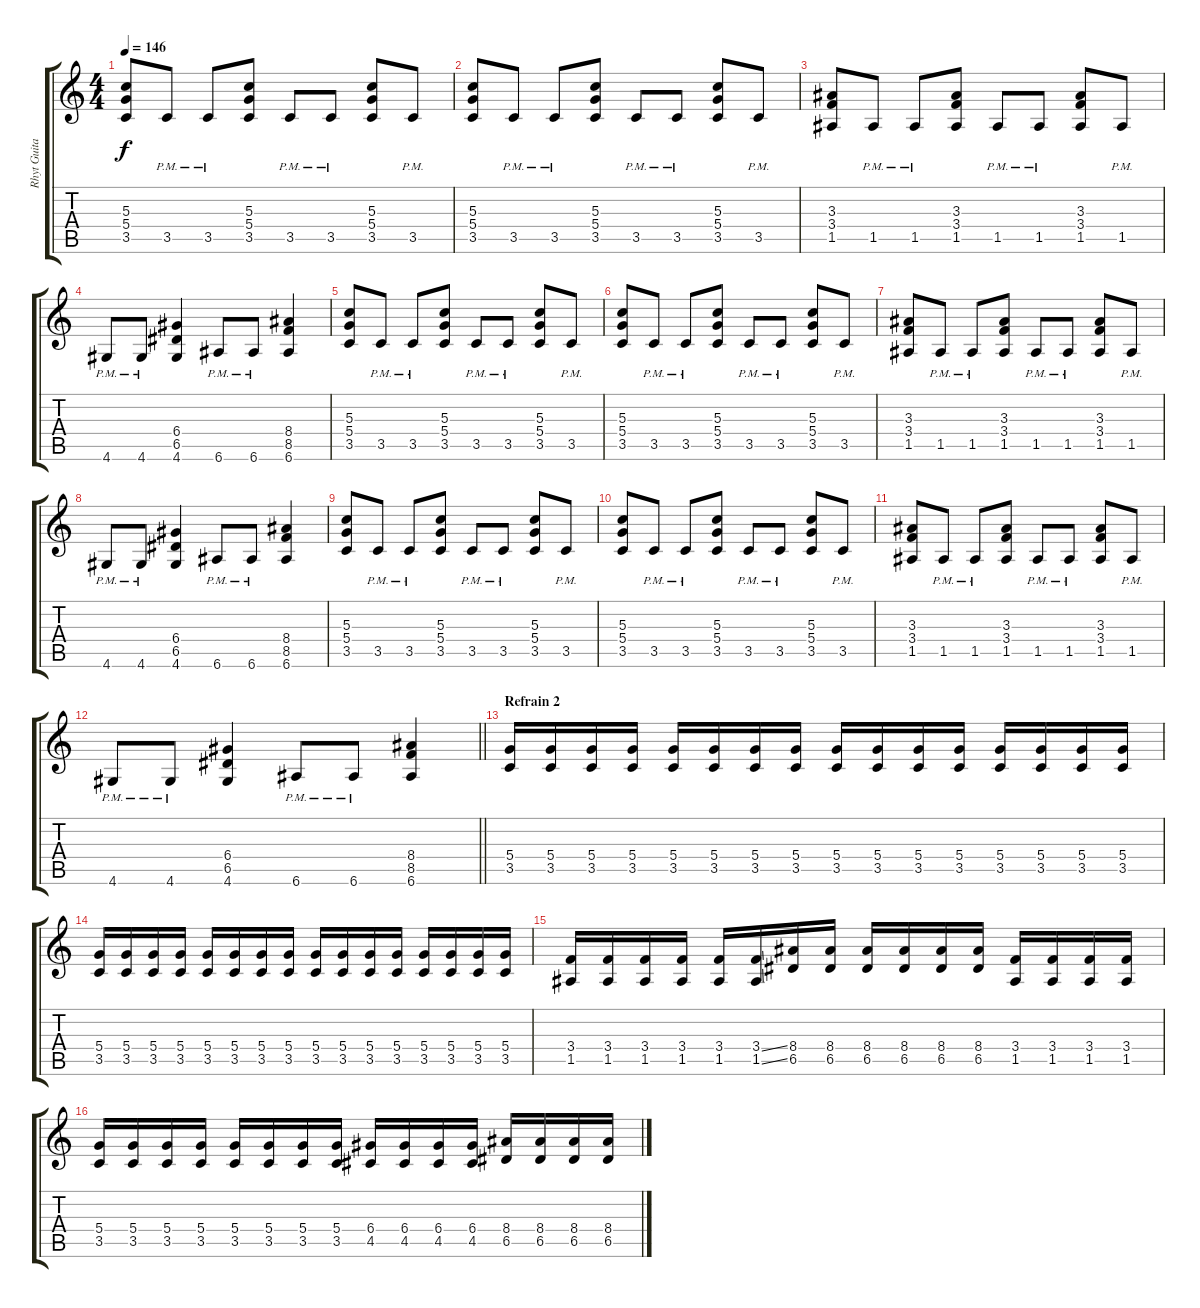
\track ("Rhyt Guitar" "Rhyt Guita") {instrument distortionguitar}
\staff {score tabs}
\tuning (E4 B3 G3 D3 A2 E2) {hide}
\ts (4 4)
\tempo 146
\clef g2
\ks c
(5.3 5.4 3.5).8{dy f} 3.5{pm}.8 3.5{pm}.8 (5.3 5.4 3.5).8 3.5{pm}.8 3.5{pm}.8 (5.3 5.4 3.5).8 3.5{pm}.8 |
(5.3 5.4 3.5).8 3.5{pm}.8 3.5{pm}.8 (5.3 5.4 3.5).8 3.5{pm}.8 3.5{pm}.8 (5.3 5.4 3.5).8 3.5{pm}.8 |
(3.3 3.4 1.5).8 1.5{pm}.8 1.5{pm}.8 (3.3 3.4 1.5).8 1.5{pm}.8 1.5{pm}.8 (3.3 3.4 1.5).8 1.5{pm}.8 |
4.6{pm}.8 4.6{pm}.8 (6.4 6.5 4.6).4 6.6{pm}.8 6.6{pm}.8 (8.4 8.5 6.6).4 |
(5.3 5.4 3.5).8 3.5{pm}.8 3.5{pm}.8 (5.3 5.4 3.5).8 3.5{pm}.8 3.5{pm}.8 (5.3 5.4 3.5).8 3.5{pm}.8 |
(5.3 5.4 3.5).8 3.5{pm}.8 3.5{pm}.8 (5.3 5.4 3.5).8 3.5{pm}.8 3.5{pm}.8 (5.3 5.4 3.5).8 3.5{pm}.8 |
(3.3 3.4 1.5).8 1.5{pm}.8 1.5{pm}.8 (3.3 3.4 1.5).8 1.5{pm}.8 1.5{pm}.8 (3.3 3.4 1.5).8 1.5{pm}.8 |
4.6{pm}.8 4.6{pm}.8 (6.4 6.5 4.6).4 6.6{pm}.8 6.6{pm}.8 (8.4 8.5 6.6).4 |
(5.3 5.4 3.5).8 3.5{pm}.8 3.5{pm}.8 (5.3 5.4 3.5).8 3.5{pm}.8 3.5{pm}.8 (5.3 5.4 3.5).8 3.5{pm}.8 |
(5.3 5.4 3.5).8 3.5{pm}.8 3.5{pm}.8 (5.3 5.4 3.5).8 3.5{pm}.8 3.5{pm}.8 (5.3 5.4 3.5).8 3.5{pm}.8 |
(3.3 3.4 1.5).8 1.5{pm}.8 1.5{pm}.8 (3.3 3.4 1.5).8 1.5{pm}.8 1.5{pm}.8 (3.3 3.4 1.5).8 1.5{pm}.8 |
\barLineRight lightlight
4.6{pm}.8 4.6{pm}.8 (6.4 6.5 4.6).4 6.6{pm}.8 6.6{pm}.8 (8.4 8.5 6.6).4 |
\section ("" "Refrain 2")
(5.4 3.5).16 (5.4 3.5).16 (5.4 3.5).16 (5.4 3.5).16 (5.4 3.5).16 (5.4 3.5).16 (5.4 3.5).16 (5.4 3.5).16 (5.4 3.5).16 (5.4 3.5).16 (5.4 3.5).16 (5.4 3.5).16 (5.4 3.5).16 (5.4 3.5).16 (5.4 3.5).16 (5.4 3.5).16 |
(5.4 3.5).16 (5.4 3.5).16 (5.4 3.5).16 (5.4 3.5).16 (5.4 3.5).16 (5.4 3.5).16 (5.4 3.5).16 (5.4 3.5).16 (5.4 3.5).16 (5.4 3.5).16 (5.4 3.5).16 (5.4 3.5).16 (5.4 3.5).16 (5.4 3.5).16 (5.4 3.5).16 (5.4 3.5).16 |
(3.4 1.5).16 (3.4 1.5).16 (3.4 1.5).16 (3.4 1.5).16 (3.4 1.5).16 (3.4{ss} 1.5{ss}).16 (8.4 6.5).16 (8.4 6.5).16 (8.4 6.5).16 (8.4 6.5).16 (8.4 6.5).16 (8.4 6.5).16 (3.4 1.5).16 (3.4 1.5).16 (3.4 1.5).16 (3.4 1.5).16 |
(5.4 3.5).16 (5.4 3.5).16 (5.4 3.5).16 (5.4 3.5).16 (5.4 3.5).16 (5.4 3.5).16 (5.4 3.5).16 (5.4 3.5).16 (6.4 4.5).16 (6.4 4.5).16 (6.4 4.5).16 (6.4 4.5).16 (8.4 6.5).16 (8.4 6.5).16 (8.4 6.5).16 (8.4 6.5).16
